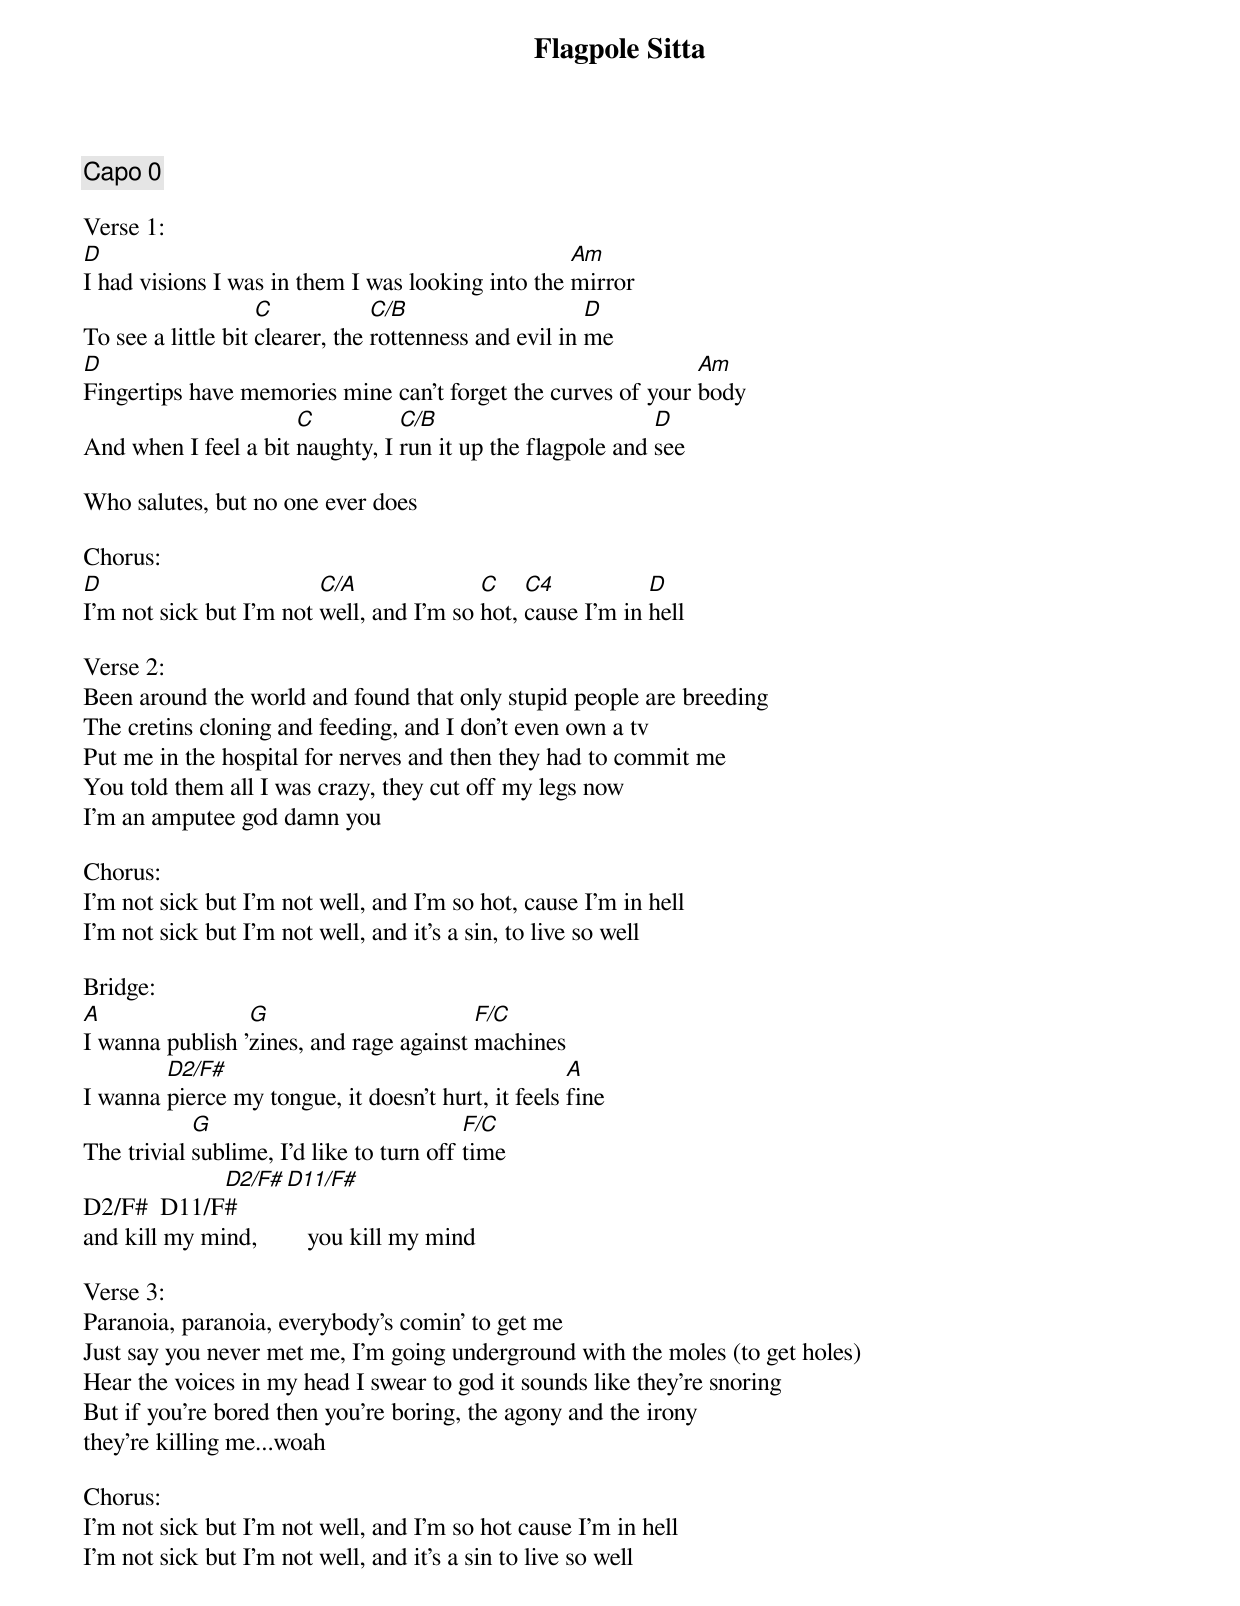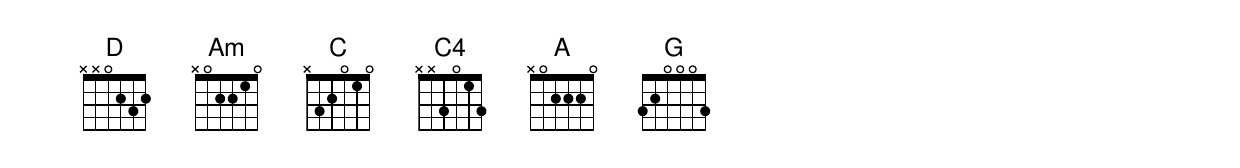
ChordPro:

{title:Flagpole Sitta}
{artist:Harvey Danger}
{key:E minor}
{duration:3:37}
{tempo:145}
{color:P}

{comment: Capo 0}

Verse 1:
[D]I had visions I was in them I was looking into the [Am]mirror
To see a little bit [C]clearer, the [C/B]rottenness and evil in [D]me
[D]Fingertips have memories mine can't forget the curves of your [Am]body
And when I feel a bit [C]naughty, I [C/B]run it up the flagpole and [D]see

Who salutes, but no one ever does

Chorus:
[D]I'm not sick but I'm not [C/A]well, and I'm so [C]hot, [C4]cause I'm in [D]hell

Verse 2:
Been around the world and found that only stupid people are breeding
The cretins cloning and feeding, and I don't even own a tv
Put me in the hospital for nerves and then they had to commit me
You told them all I was crazy, they cut off my legs now
I'm an amputee god damn you

Chorus:
I'm not sick but I'm not well, and I'm so hot, cause I'm in hell
I'm not sick but I'm not well, and it's a sin, to live so well

Bridge:
[A]I wanna publish '[G]zines, and rage against [F/C]machines
I wanna [D2/F#]pierce my tongue, it doesn't hurt, it feels [A]fine
The trivial [G]sublime, I'd like to turn off [F/C]time
D2/F#  D11/F[D2/F#]#[D11/F#]
and kill my mind,        you kill my mind

Verse 3:
Paranoia, paranoia, everybody's comin' to get me
Just say you never met me, I'm going underground with the moles (to get holes)
Hear the voices in my head I swear to god it sounds like they're snoring
But if you're bored then you're boring, the agony and the irony
they're killing me...woah

Chorus:
I'm not sick but I'm not well, and I'm so hot cause I'm in hell
I'm not sick but I'm not well, and it's a sin to live so well
